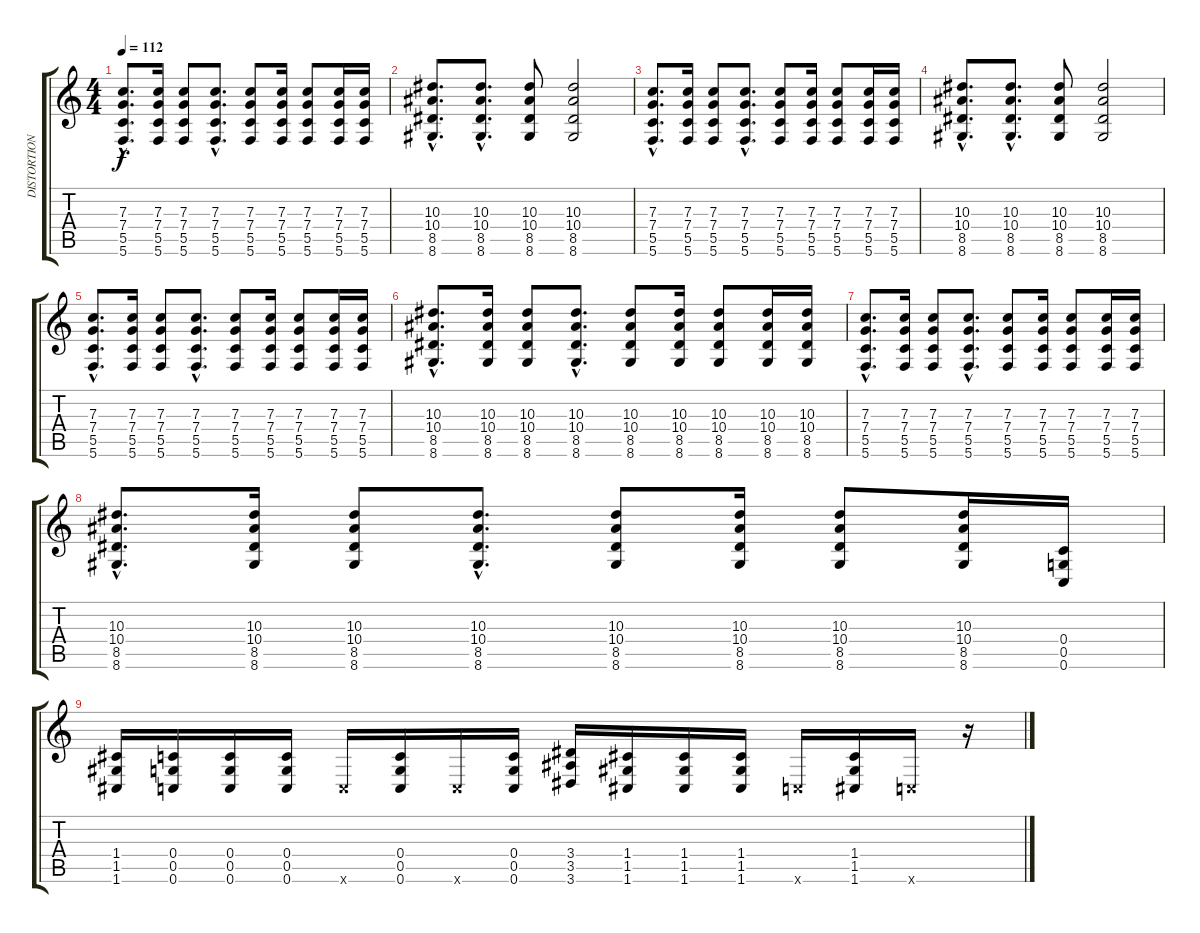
\track ("DISTORTION 1" "DISTORTION") {instrument overdrivenguitar}
\staff {score tabs}
\tuning (D4 A3 F3 C3 G2 C2) {hide}
\ts (4 4)
\tempo 112
\clef g2
\ks c
(7.3{hac} 7.4{hac} 5.5{hac} 5.6{hac}).8{d dy f} (7.3 7.4 5.5 5.6).16 (7.3 7.4 5.5 5.6).8 (7.3{hac} 7.4{hac} 5.5{hac} 5.6{hac}).8{d} (7.3 7.4 5.5 5.6).8 (7.3 7.4 5.5 5.6).16 (7.3 7.4 5.5 5.6).8 (7.3 7.4 5.5 5.6).16 (7.3 7.4 5.5 5.6).16 |
(10.3{hac} 10.4{hac} 8.5{hac} 8.6{hac}).8{d} (10.3{hac} 10.4{hac} 8.5{hac} 8.6{hac}).8{d} (10.3 10.4 8.5 8.6).8 (10.3 10.4 8.5 8.6).2 |
(7.3{hac} 7.4{hac} 5.5{hac} 5.6{hac}).8{d} (7.3 7.4 5.5 5.6).16 (7.3 7.4 5.5 5.6).8 (7.3{hac} 7.4{hac} 5.5{hac} 5.6{hac}).8{d} (7.3 7.4 5.5 5.6).8 (7.3 7.4 5.5 5.6).16 (7.3 7.4 5.5 5.6).8 (7.3 7.4 5.5 5.6).16 (7.3 7.4 5.5 5.6).16 |
(10.3{hac} 10.4{hac} 8.5{hac} 8.6{hac}).8{d} (10.3{hac} 10.4{hac} 8.5{hac} 8.6{hac}).8{d} (10.3 10.4 8.5 8.6).8 (10.3 10.4 8.5 8.6).2 |
(7.3{hac} 7.4{hac} 5.5{hac} 5.6{hac}).8{d} (7.3 7.4 5.5 5.6).16 (7.3 7.4 5.5 5.6).8 (7.3{hac} 7.4{hac} 5.5{hac} 5.6{hac}).8{d} (7.3 7.4 5.5 5.6).8 (7.3 7.4 5.5 5.6).16 (7.3 7.4 5.5 5.6).8 (7.3 7.4 5.5 5.6).16 (7.3 7.4 5.5 5.6).16 |
(10.3{hac} 10.4{hac} 8.5{hac} 8.6{hac}).8{d} (10.3 10.4 8.5 8.6).16 (10.3 10.4 8.5 8.6).8 (10.3{hac} 10.4{hac} 8.5{hac} 8.6{hac}).8{d} (10.3 10.4 8.5 8.6).8 (10.3 10.4 8.5 8.6).16 (10.3 10.4 8.5 8.6).8 (10.3 10.4 8.5 8.6).16 (10.3 10.4 8.5 8.6).16 |
(7.3{hac} 7.4{hac} 5.5{hac} 5.6{hac}).8{d} (7.3 7.4 5.5 5.6).16 (7.3 7.4 5.5 5.6).8 (7.3{hac} 7.4{hac} 5.5{hac} 5.6{hac}).8{d} (7.3 7.4 5.5 5.6).8 (7.3 7.4 5.5 5.6).16 (7.3 7.4 5.5 5.6).8 (7.3 7.4 5.5 5.6).16 (7.3 7.4 5.5 5.6).16 |
(10.3{hac} 10.4{hac} 8.5{hac} 8.6{hac}).8{d} (10.3 10.4 8.5 8.6).16 (10.3 10.4 8.5 8.6).8 (10.3{hac} 10.4{hac} 8.5{hac} 8.6{hac}).8{d} (10.3 10.4 8.5 8.6).8 (10.3 10.4 8.5 8.6).16 (10.3 10.4 8.5 8.6).8 (10.3 10.4 8.5 8.6).16 (0.4 0.5 0.6).16 |
(1.4 1.5 1.6).16 (0.4 0.5 0.6).16 (0.4 0.5 0.6).16 (0.4 0.5 0.6).16 0.6{x}.16 (0.4 0.5 0.6).16 0.6{x}.16 (0.4 0.5 0.6).16 (3.4 3.5 3.6).16 (1.4 1.5 1.6).16 (1.4 1.5 1.6).16 (1.4 1.5 1.6).16 0.6{x}.16 (1.4 1.5 1.6).16 0.6{x}.16 r.16
